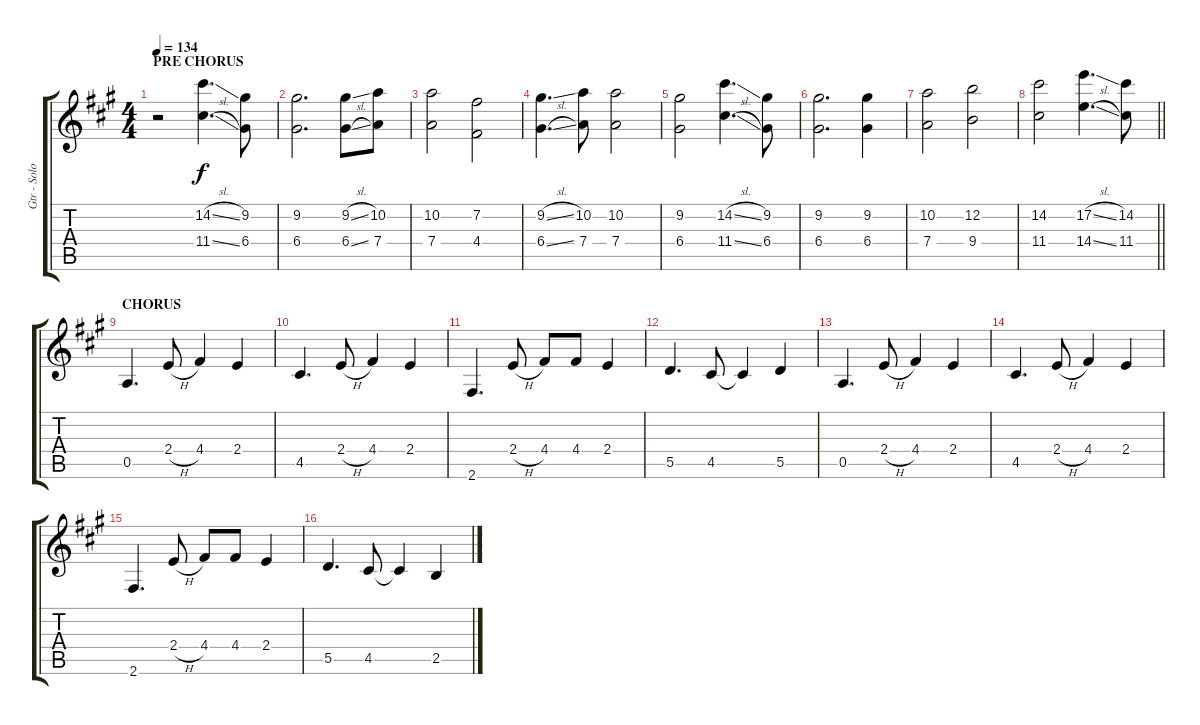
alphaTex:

\track ("Gtr - Solo" "Gtr - Solo") {instrument overdrivenguitar}
\staff {score tabs}
\tuning (E4 B3 G3 D3 A2 E2) {hide}
\ts (4 4)
\section ("" "PRE CHORUS")
\tempo 134
\clef g2
\ks a
r.2{dy f instrument overdrivenguitar} (14.2{sl} 11.4{sl}).4{d} (9.2 6.4).8 |
(9.2 6.4).2{d} (9.2{sl} 6.4{sl}).8 (10.2 7.4).8 |
(10.2 7.4).2 (7.2 4.4).2 |
(9.2{sl} 6.4{sl}).4{d} (10.2 7.4).8 (10.2 7.4).2 |
(9.2 6.4).2 (14.2{sl} 11.4{sl}).4{d} (9.2 6.4).8 |
(9.2 6.4).2{d} (9.2 6.4).4 |
(10.2 7.4).2 (12.2 9.4).2 |
\barLineRight lightlight
(14.2 11.4).2 (17.2{sl} 14.4{sl}).4{d} (14.2 11.4).8 |
\section ("" "CHORUS")
0.5.4{d instrument overdrivenguitar} 2.4{h}.8 4.4.4 2.4.4 |
4.5.4{d} 2.4{h}.8 4.4.4 2.4.4 |
2.6.4{d} 2.4{h}.8 4.4.8 4.4.8 2.4.4 |
5.5.4{d} 4.5.8 4.5{t}.4 5.5.4 |
0.5.4{d} 2.4{h}.8 4.4.4 2.4.4 |
4.5.4{d} 2.4{h}.8 4.4.4 2.4.4 |
2.6.4{d} 2.4{h}.8 4.4.8 4.4.8 2.4.4 |
5.5.4{d} 4.5.8 4.5{t}.4 2.5.4
